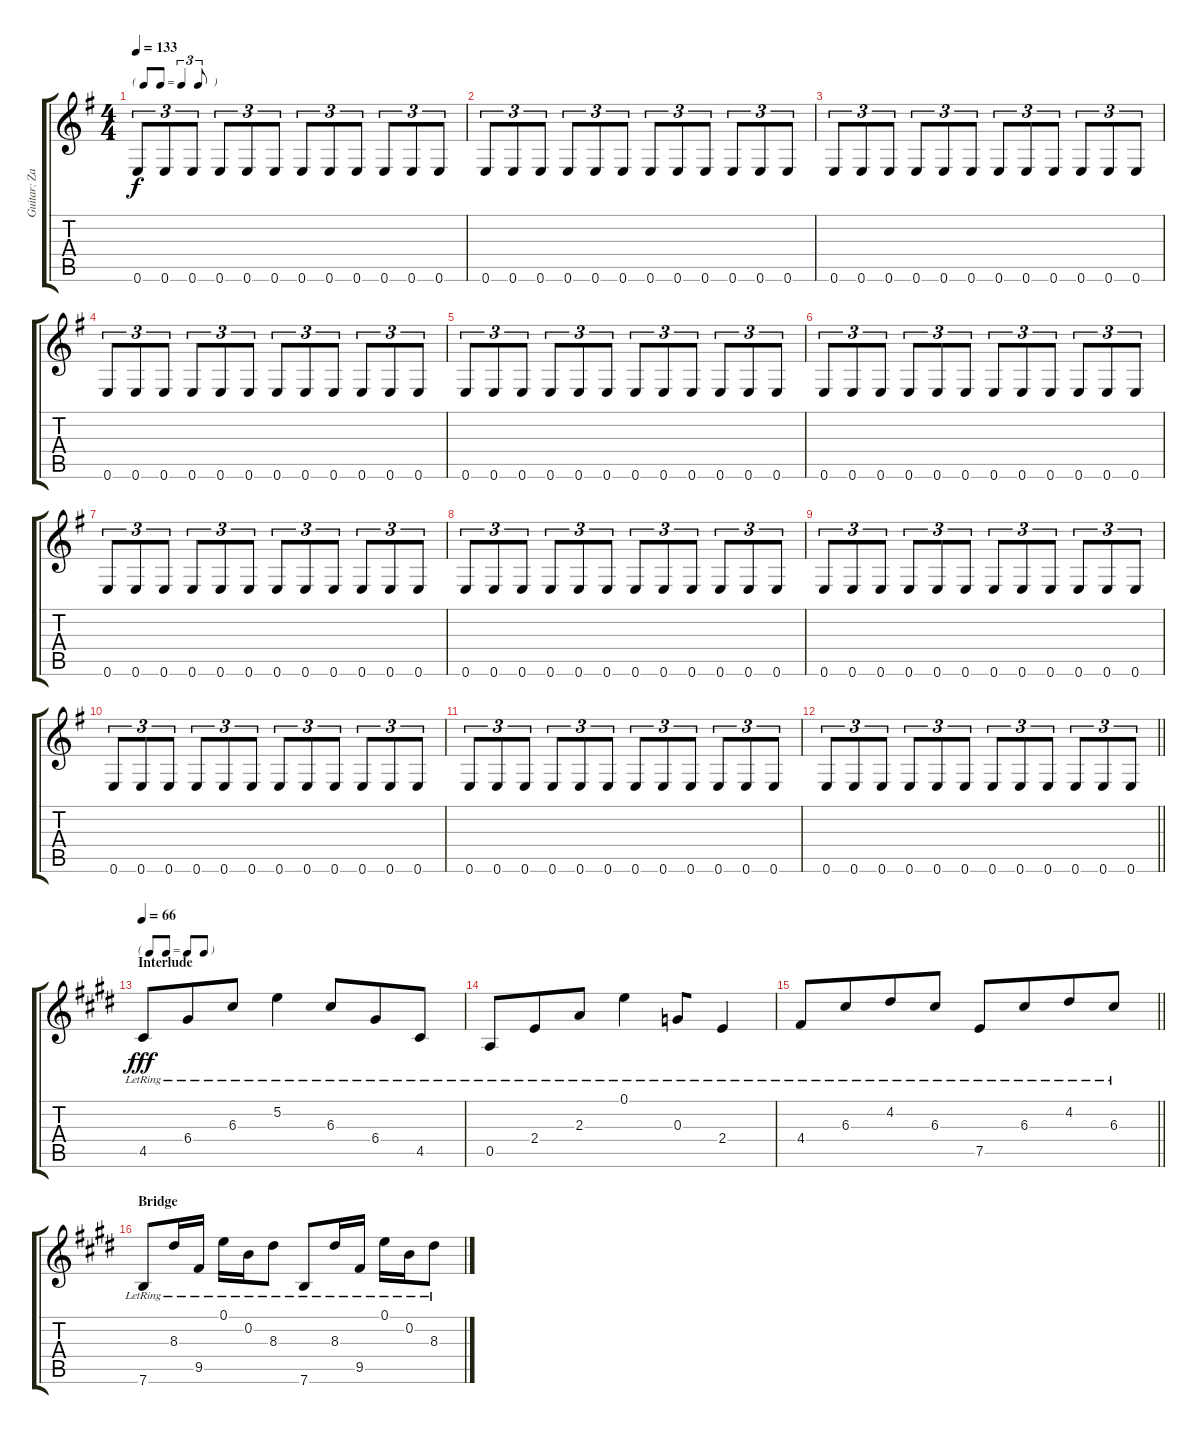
\track ("Guitar: Zakk" "Guitar: Za") {instrument electricguitarclean}
\staff {score tabs}
\tuning (E4 B3 G3 D3 A2 E2) {hide}
\ts (4 4)
\tf triplet8th
\tempo 133
\clef g2
\ks g
0.6.8{tu (3 2) dy f} 0.6.8{tu (3 2)} 0.6.8{tu (3 2)} 0.6.8{tu (3 2)} 0.6.8{tu (3 2)} 0.6.8{tu (3 2)} 0.6.8{tu (3 2)} 0.6.8{tu (3 2)} 0.6.8{tu (3 2)} 0.6.8{tu (3 2)} 0.6.8{tu (3 2)} 0.6.8{tu (3 2)} |
0.6.8{tu (3 2)} 0.6.8{tu (3 2)} 0.6.8{tu (3 2)} 0.6.8{tu (3 2)} 0.6.8{tu (3 2)} 0.6.8{tu (3 2)} 0.6.8{tu (3 2)} 0.6.8{tu (3 2)} 0.6.8{tu (3 2)} 0.6.8{tu (3 2)} 0.6.8{tu (3 2)} 0.6.8{tu (3 2)} |
0.6.8{tu (3 2)} 0.6.8{tu (3 2)} 0.6.8{tu (3 2)} 0.6.8{tu (3 2)} 0.6.8{tu (3 2)} 0.6.8{tu (3 2)} 0.6.8{tu (3 2)} 0.6.8{tu (3 2)} 0.6.8{tu (3 2)} 0.6.8{tu (3 2)} 0.6.8{tu (3 2)} 0.6.8{tu (3 2)} |
0.6.8{tu (3 2)} 0.6.8{tu (3 2)} 0.6.8{tu (3 2)} 0.6.8{tu (3 2)} 0.6.8{tu (3 2)} 0.6.8{tu (3 2)} 0.6.8{tu (3 2)} 0.6.8{tu (3 2)} 0.6.8{tu (3 2)} 0.6.8{tu (3 2)} 0.6.8{tu (3 2)} 0.6.8{tu (3 2)} |
0.6.8{tu (3 2)} 0.6.8{tu (3 2)} 0.6.8{tu (3 2)} 0.6.8{tu (3 2)} 0.6.8{tu (3 2)} 0.6.8{tu (3 2)} 0.6.8{tu (3 2)} 0.6.8{tu (3 2)} 0.6.8{tu (3 2)} 0.6.8{tu (3 2)} 0.6.8{tu (3 2)} 0.6.8{tu (3 2)} |
0.6.8{tu (3 2)} 0.6.8{tu (3 2)} 0.6.8{tu (3 2)} 0.6.8{tu (3 2)} 0.6.8{tu (3 2)} 0.6.8{tu (3 2)} 0.6.8{tu (3 2)} 0.6.8{tu (3 2)} 0.6.8{tu (3 2)} 0.6.8{tu (3 2)} 0.6.8{tu (3 2)} 0.6.8{tu (3 2)} |
0.6.8{tu (3 2)} 0.6.8{tu (3 2)} 0.6.8{tu (3 2)} 0.6.8{tu (3 2)} 0.6.8{tu (3 2)} 0.6.8{tu (3 2)} 0.6.8{tu (3 2)} 0.6.8{tu (3 2)} 0.6.8{tu (3 2)} 0.6.8{tu (3 2)} 0.6.8{tu (3 2)} 0.6.8{tu (3 2)} |
0.6.8{tu (3 2)} 0.6.8{tu (3 2)} 0.6.8{tu (3 2)} 0.6.8{tu (3 2)} 0.6.8{tu (3 2)} 0.6.8{tu (3 2)} 0.6.8{tu (3 2)} 0.6.8{tu (3 2)} 0.6.8{tu (3 2)} 0.6.8{tu (3 2)} 0.6.8{tu (3 2)} 0.6.8{tu (3 2)} |
0.6.8{tu (3 2)} 0.6.8{tu (3 2)} 0.6.8{tu (3 2)} 0.6.8{tu (3 2)} 0.6.8{tu (3 2)} 0.6.8{tu (3 2)} 0.6.8{tu (3 2)} 0.6.8{tu (3 2)} 0.6.8{tu (3 2)} 0.6.8{tu (3 2)} 0.6.8{tu (3 2)} 0.6.8{tu (3 2)} |
0.6.8{tu (3 2)} 0.6.8{tu (3 2)} 0.6.8{tu (3 2)} 0.6.8{tu (3 2)} 0.6.8{tu (3 2)} 0.6.8{tu (3 2)} 0.6.8{tu (3 2)} 0.6.8{tu (3 2)} 0.6.8{tu (3 2)} 0.6.8{tu (3 2)} 0.6.8{tu (3 2)} 0.6.8{tu (3 2)} |
0.6.8{tu (3 2)} 0.6.8{tu (3 2)} 0.6.8{tu (3 2)} 0.6.8{tu (3 2)} 0.6.8{tu (3 2)} 0.6.8{tu (3 2)} 0.6.8{tu (3 2)} 0.6.8{tu (3 2)} 0.6.8{tu (3 2)} 0.6.8{tu (3 2)} 0.6.8{tu (3 2)} 0.6.8{tu (3 2)} |
\barLineRight lightlight
0.6.8{tu (3 2)} 0.6.8{tu (3 2)} 0.6.8{tu (3 2)} 0.6.8{tu (3 2)} 0.6.8{tu (3 2)} 0.6.8{tu (3 2)} 0.6.8{tu (3 2)} 0.6.8{tu (3 2)} 0.6.8{tu (3 2)} 0.6.8{tu (3 2)} 0.6.8{tu (3 2)} 0.6.8{tu (3 2)} |
\tf none
\section ("" "Interlude")
\tempo 66
\ks e
4.5{lr}.8{dy fff} 6.4{lr}.8{beam merge} 6.3{lr}.8 5.2{lr}.4 6.3{lr}.8{beam merge} 6.4{lr}.8 4.5{lr}.8 |
0.5{lr}.8 2.4{lr}.8{beam merge} 2.3{lr}.8 0.1{lr}.4 0.3{lr}.8{beam merge} 2.4{lr}.4 |
\barLineRight lightlight
4.4{lr}.8 6.3{lr}.8{beam merge} 4.2{lr}.8 6.3{lr}.8{beam split} 7.5{lr}.8 6.3{lr}.8{beam merge} 4.2{lr}.8 6.3{lr}.8 |
\section ("" "Bridge")
7.6{lr}.8 8.3{lr}.16 9.5{lr}.16 0.1{lr}.16 0.2{lr}.16 8.3{lr}.8 7.6{lr}.8 8.3{lr}.16 9.5{lr}.16 0.1{lr}.16 0.2{lr}.16 8.3{lr}.8
